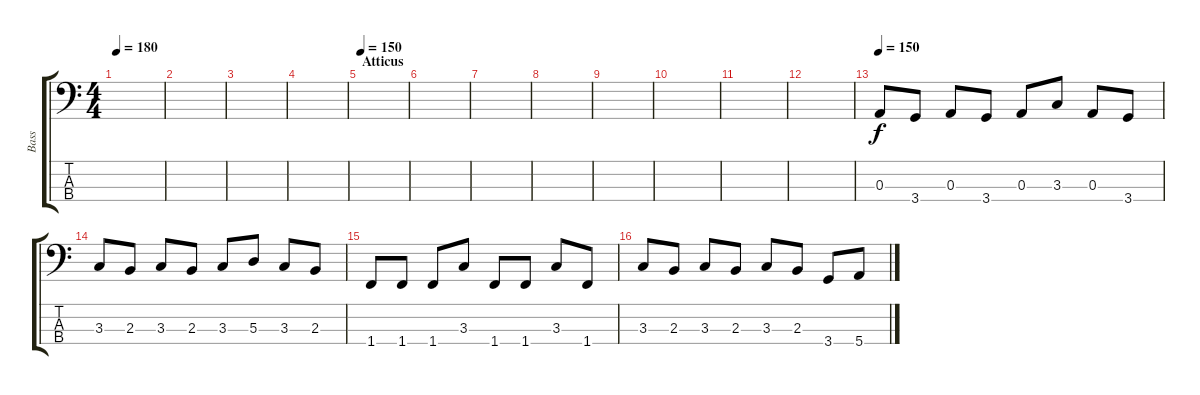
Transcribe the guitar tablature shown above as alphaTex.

\track ("Bass" "Bass") {instrument electricbassfinger}
\staff {score tabs}
\tuning (G2 D2 A1 E1) {hide}
\ts (4 4)
\tempo 180
\clef f4
\ks c
|
|
|
|
\section ("" "Atticus")
\tempo 150
|
|
|
|
|
|
|
|
\tempo 150
0.3.8 3.4.8 0.3.8 3.4.8 0.3.8 3.3.8 0.3.8 3.4.8 |
3.3.8 2.3.8 3.3.8 2.3.8 3.3.8 5.3.8 3.3.8 2.3.8 |
1.4.8 1.4.8 1.4.8 3.3.8 1.4.8 1.4.8 3.3.8 1.4.8 |
3.3.8 2.3.8 3.3.8 2.3.8 3.3.8 2.3.8 3.4.8 5.4.8
